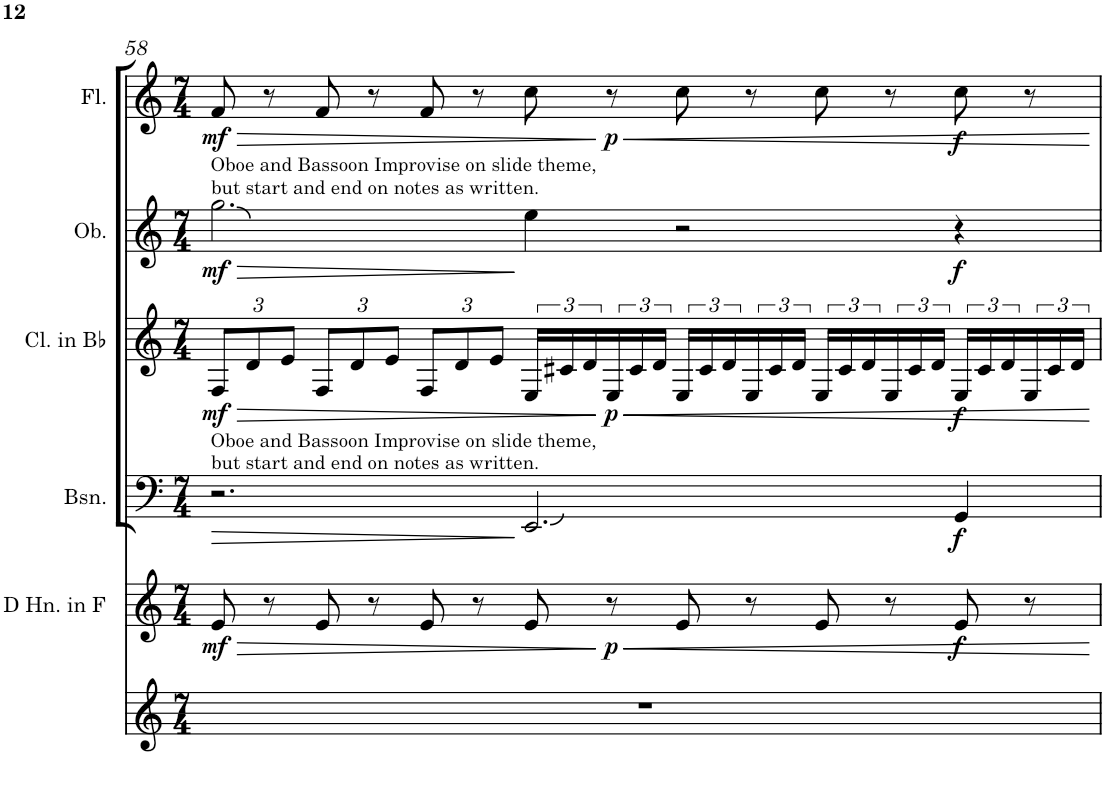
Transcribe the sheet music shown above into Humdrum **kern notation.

**kern	**kern	**dynam	**kern	**dynam	**kern	**dynam	**kern	**dynam	**kern	**dynam
*part6	*part5	*part5	*part4	*part4	*part3	*part3	*part2	*part2	*part1	*part1
*staff6	*staff5	*staff5	*staff4	*staff4	*staff3	*staff3	*staff2	*staff2	*staff1	*staff1
*I"Cues	*I"Horn in F	*	*I"Bassoon	*	*I"Clarinet in Bb	*	*I"Oboe	*	*I"Flute	*
*	*	*	*I'Bsn.	*	*I'Cl. in Bb	*	*I'Ob.	*	*I'Fl.	*
!!LO:PB:g=z
*clefG2	*clefG2	*	*clefF4	*	*clefG2	*	*clefG2	*	*clefG2	*
*	*Trd4c7	*	*	*	*Trd1c2	*	*	*	*	*
*k[]	*k[]	*	*k[]	*	*k[]	*	*k[]	*	*k[]	*
*M7/4	*M7/4	*	*M7/4	*	*M7/4	*	*M7/4	*	*M7/4	*
=58	=58	=58	=58	=58	=58	=58	=58	=58	=58	=58
!	!	!LO:HP:b	!	!LO:HP:b	!	!	!	!	!	!
*	*	*	*	*	*Xbrackettup	*	*	*	*	*
!	!	!	!	!	!	!	!LO:TX:a:t=Oboe and Bassoon Improvise on slide theme,	!	!	!
!	!	!	!	!	!	!	!LO:TX:a:t=but start and end on notes as written.	!	!	!
!	!	!	!LO:TX:a:t=Oboe and Bassoon Improvise on slide theme,	!	!	!	!	!	!	!
!	!	!	!LO:TX:a:t=but start and end on notes as written.	!	!	!	!	!	!	!
!	!	!LO:DY:n=1:b	!	!	!	!LO:HP:b	!	!LO:HP:b	!	!LO:HP:b
!	!	!	!	!	!	!LO:DY:n=1:b	!	!LO:DY:n=1:b	!	!LO:DY:n=1:b
1..r	8e/	> mf	2.r	>	12F/L	> mf	2.gg\	> mf	8f/	> mf
.	.	.	.	.	12d/	.	.	.	.	.
.	8r	.	.	.	.	.	.	.	8r	.
.	.	.	.	.	12e/J	.	.	.	.	.
.	8e/	.	.	.	12F/L	.	.	.	8f/	.
.	.	.	.	.	12d/	.	.	.	.	.
.	8r	.	.	.	.	.	.	.	8r	.
.	.	.	.	.	12e/J	.	.	.	.	.
.	8e/	.	.	.	12F/L	.	.	.	8f/	.
.	.	.	.	.	12d/	.	.	.	.	.
.	8r	.	.	.	.	.	.	.	8r	.
.	.	.	.	.	12e/J	.	.	.	.	.
*	*	*	*	*	*brackettup	*	*	*	*	*
.	8e/	.	2.EE/	]	24E/LL	.	4ee\	]	8cc\	.
.	.	.	.	.	24c#X/	.	.	.	.	.
.	.	.	.	.	24d/	.	.	.	.	.
!	!	!LO:HP:n=1:b	!	!	!	!LO:HP:n=1:b	!	!	!	!LO:HP:n=1:b
!	!	!LO:DY:n=2:b	!	!	!	!LO:DY:n=2:b	!	!	!	!LO:DY:n=2:b
.	8r	] < p	.	.	24E/	] < p	.	.	8r	] < p
.	.	.	.	.	24c#/	.	.	.	.	.
.	.	.	.	.	24d/JJ	.	.	.	.	.
.	8e/	.	.	.	24E/LL	.	2r	.	8cc\	.
.	.	.	.	.	24c#/	.	.	.	.	.
.	.	.	.	.	24d/	.	.	.	.	.
.	8r	.	.	.	24E/	.	.	.	8r	.
.	.	.	.	.	24c#/	.	.	.	.	.
.	.	.	.	.	24d/JJ	.	.	.	.	.
.	8e/	.	.	.	24E/LL	.	.	.	8cc\	.
.	.	.	.	.	24c#/	.	.	.	.	.
.	.	.	.	.	24d/	.	.	.	.	.
.	8r	.	.	.	24E/	.	.	.	8r	.
.	.	.	.	.	24c#/	.	.	.	.	.
.	.	.	.	.	24d/JJ	.	.	.	.	.
!	!	!LO:DY:n=3:b	!	!LO:DY:b	!	!LO:DY:n=3:b	!	!LO:DY:n=2:b	!	!LO:DY:n=3:b
.	8e/	f	4GG/	f	24E/LL	f	4r	f	8cc\	f
.	.	.	.	.	24c#/	.	.	.	.	.
.	.	.	.	.	24d/	.	.	.	.	.
.	8r	.	.	.	24E/	.	.	.	8r	.
.	.	.	.	.	24c#/	.	.	.	.	.
.	.	.	.	.	24d/JJ	.	.	.	.	.
.	.	[	.	.	.	[	.	.	.	[
=	=	=	=	=	=	=	=	=	=	=
*-	*-	*-	*-	*-	*-	*-	*-	*-	*-	*-
